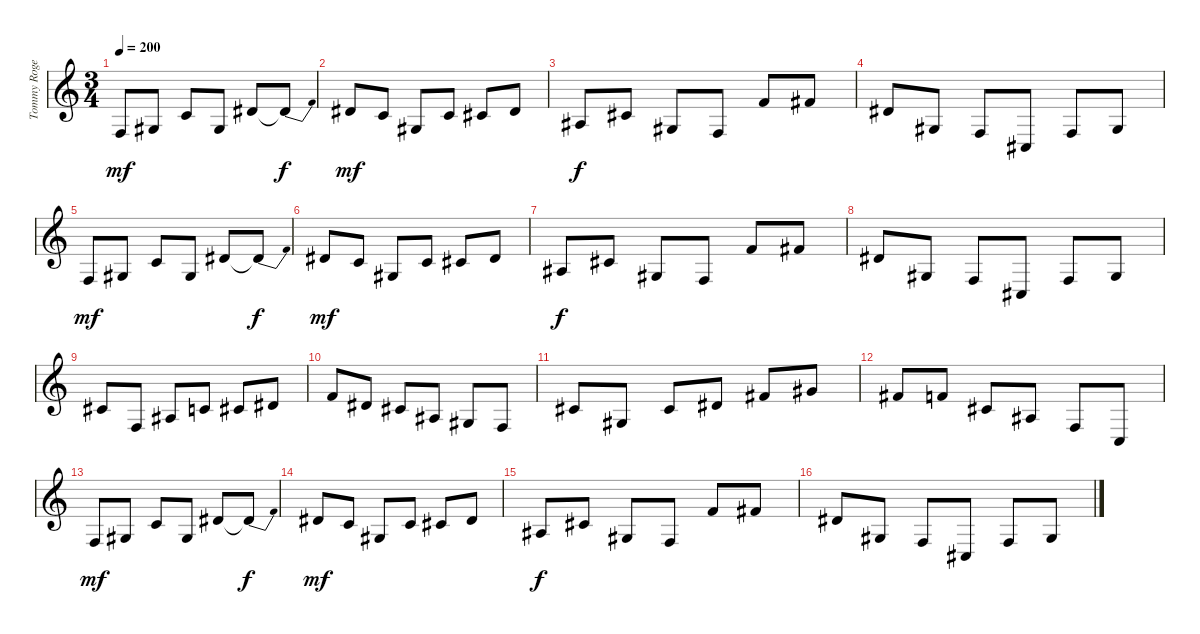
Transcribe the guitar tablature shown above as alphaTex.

\track ("Tommy Rogers Keys" "Tommy Roge") {instrument lead2sawtooth}
\staff {score}
\tuning (Db4 Ab3 E3 B2 Gb2 Db2) {hide}
\ts (3 4)
\tempo 200
\clef g2
\ks c
6.4.8{dy mf} 4.3.8 4.2.8 4.3.8 7.2.8 7.2{be (bend 0 0 60 4) t}.8{dy f} |
7.2.8{dy mf} 4.2.8 4.3.8 4.2.8 5.2.8 7.2.8 |
6.3.8{dy f} 9.3.8 9.4.8 6.4.8 9.2.8 10.2.8 |
7.2.8 4.3.8 6.4.8 7.5.8 6.4.8 4.3.8 |
6.4.8{dy mf} 4.3.8 4.2.8 4.3.8 7.2.8 7.2{be (bend 0 0 60 4) t}.8{dy f} |
7.2.8{dy mf} 4.2.8 4.3.8 4.2.8 5.2.8 7.2.8 |
6.3.8{dy f} 9.3.8 9.4.8 6.4.8 9.2.8 10.2.8 |
7.2.8 4.3.8 6.4.8 7.5.8 6.4.8 4.3.8 |
9.3.8 6.4.8 6.3.8 8.3.8 9.3.8 7.2.8 |
9.2.8 7.2.8 9.3.8 6.3.8 9.4.8 6.4.8 |
9.3.8 9.4.8 9.3.8 11.3.8 10.2.8 12.2.8 |
10.2.8 9.2.8 9.3.8 11.4.8 11.5.8 11.6.8 |
6.4.8{dy mf} 4.3.8 4.2.8 4.3.8 7.2.8 7.2{be (bend 0 0 60 4) t}.8{dy f} |
7.2.8{dy mf} 4.2.8 4.3.8 4.2.8 5.2.8 7.2.8 |
6.3.8{dy f} 9.3.8 9.4.8 6.4.8 9.2.8 10.2.8 |
7.2.8 4.3.8 6.4.8 7.5.8 6.4.8 4.3.8
